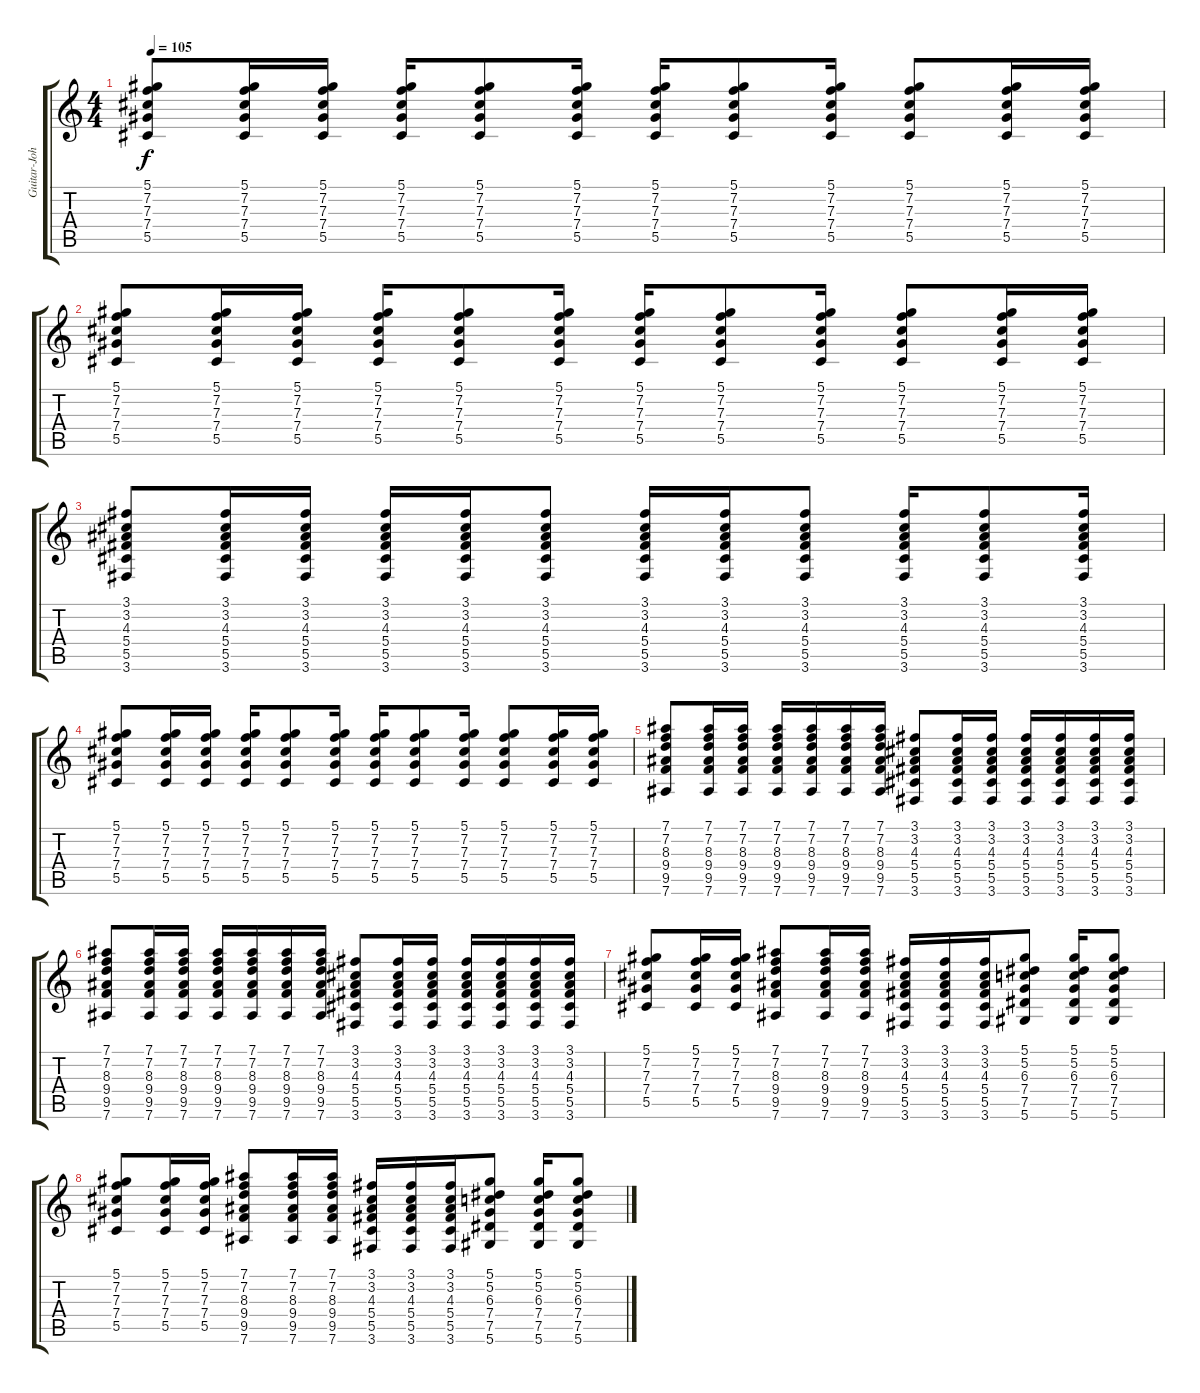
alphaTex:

\track ("Guitar-Johnny Ramone" "Guitar-Joh") {instrument distortionguitar}
\staff {score tabs}
\tuning (Eb4 Bb3 Gb3 Db3 Ab2 Eb2) {hide}
\ts (4 4)
\tempo 105
\clef g2
\ks c
(5.1 7.2 7.3 7.4 5.5).8{dy f} (5.1 7.2 7.3 7.4 5.5).16 (5.1 7.2 7.3 7.4 5.5).16 (5.1 7.2 7.3 7.4 5.5).16 (5.1 7.2 7.3 7.4 5.5).8 (5.1 7.2 7.3 7.4 5.5).16 (5.1 7.2 7.3 7.4 5.5).16 (5.1 7.2 7.3 7.4 5.5).8 (5.1 7.2 7.3 7.4 5.5).16 (5.1 7.2 7.3 7.4 5.5).8 (5.1 7.2 7.3 7.4 5.5).16 (5.1 7.2 7.3 7.4 5.5).16 |
(5.1 7.2 7.3 7.4 5.5).8 (5.1 7.2 7.3 7.4 5.5).16 (5.1 7.2 7.3 7.4 5.5).16 (5.1 7.2 7.3 7.4 5.5).16 (5.1 7.2 7.3 7.4 5.5).8 (5.1 7.2 7.3 7.4 5.5).16 (5.1 7.2 7.3 7.4 5.5).16 (5.1 7.2 7.3 7.4 5.5).8 (5.1 7.2 7.3 7.4 5.5).16 (5.1 7.2 7.3 7.4 5.5).8 (5.1 7.2 7.3 7.4 5.5).16 (5.1 7.2 7.3 7.4 5.5).16 |
(3.1 3.2 4.3 5.4 5.5 3.6).8 (3.1 3.2 4.3 5.4 5.5 3.6).16 (3.1 3.2 4.3 5.4 5.5 3.6).16 (3.1 3.2 4.3 5.4 5.5 3.6).16 (3.1 3.2 4.3 5.4 5.5 3.6).16 (3.1 3.2 4.3 5.4 5.5 3.6).8 (3.1 3.2 4.3 5.4 5.5 3.6).16 (3.1 3.2 4.3 5.4 5.5 3.6).16 (3.1 3.2 4.3 5.4 5.5 3.6).8 (3.1 3.2 4.3 5.4 5.5 3.6).16 (3.1 3.2 4.3 5.4 5.5 3.6).8 (3.1 3.2 4.3 5.4 5.5 3.6).16 |
(5.1 7.2 7.3 7.4 5.5).8 (5.1 7.2 7.3 7.4 5.5).16 (5.1 7.2 7.3 7.4 5.5).16 (5.1 7.2 7.3 7.4 5.5).16 (5.1 7.2 7.3 7.4 5.5).8 (5.1 7.2 7.3 7.4 5.5).16 (5.1 7.2 7.3 7.4 5.5).16 (5.1 7.2 7.3 7.4 5.5).8 (5.1 7.2 7.3 7.4 5.5).16 (5.1 7.2 7.3 7.4 5.5).8 (5.1 7.2 7.3 7.4 5.5).16 (5.1 7.2 7.3 7.4 5.5).16 |
(7.1 7.2 8.3 9.4 9.5 7.6).8 (7.1 7.2 8.3 9.4 9.5 7.6).16 (7.1 7.2 8.3 9.4 9.5 7.6).16 (7.1 7.2 8.3 9.4 9.5 7.6).16 (7.1 7.2 8.3 9.4 9.5 7.6).16 (7.1 7.2 8.3 9.4 9.5 7.6).16 (7.1 7.2 8.3 9.4 9.5 7.6).16 (3.1 3.2 4.3 5.4 5.5 3.6).8 (3.1 3.2 4.3 5.4 5.5 3.6).16 (3.1 3.2 4.3 5.4 5.5 3.6).16 (3.1 3.2 4.3 5.4 5.5 3.6).16 (3.1 3.2 4.3 5.4 5.5 3.6).16 (3.1 3.2 4.3 5.4 5.5 3.6).16 (3.1 3.2 4.3 5.4 5.5 3.6).16 |
(7.1 7.2 8.3 9.4 9.5 7.6).8 (7.1 7.2 8.3 9.4 9.5 7.6).16 (7.1 7.2 8.3 9.4 9.5 7.6).16 (7.1 7.2 8.3 9.4 9.5 7.6).16 (7.1 7.2 8.3 9.4 9.5 7.6).16 (7.1 7.2 8.3 9.4 9.5 7.6).16 (7.1 7.2 8.3 9.4 9.5 7.6).16 (3.1 3.2 4.3 5.4 5.5 3.6).8 (3.1 3.2 4.3 5.4 5.5 3.6).16 (3.1 3.2 4.3 5.4 5.5 3.6).16 (3.1 3.2 4.3 5.4 5.5 3.6).16 (3.1 3.2 4.3 5.4 5.5 3.6).16 (3.1 3.2 4.3 5.4 5.5 3.6).16 (3.1 3.2 4.3 5.4 5.5 3.6).16 |
(5.1 7.2 7.3 7.4 5.5).8 (5.1 7.2 7.3 7.4 5.5).16 (5.1 7.2 7.3 7.4 5.5).16 (7.1 7.2 8.3 9.4 9.5 7.6).8 (7.1 7.2 8.3 9.4 9.5 7.6).16 (7.1 7.2 8.3 9.4 9.5 7.6).16 (3.1 3.2 4.3 5.4 5.5 3.6).16 (3.1 3.2 4.3 5.4 5.5 3.6).16 (3.1 3.2 4.3 5.4 5.5 3.6).16 (5.1 5.2 6.3 7.4 7.5 5.6).8 (5.1 5.2 6.3 7.4 7.5 5.6).16 (5.1 5.2 6.3 7.4 7.5 5.6).8 |
(5.1 7.2 7.3 7.4 5.5).8 (5.1 7.2 7.3 7.4 5.5).16 (5.1 7.2 7.3 7.4 5.5).16 (7.1 7.2 8.3 9.4 9.5 7.6).8 (7.1 7.2 8.3 9.4 9.5 7.6).16 (7.1 7.2 8.3 9.4 9.5 7.6).16 (3.1 3.2 4.3 5.4 5.5 3.6).16 (3.1 3.2 4.3 5.4 5.5 3.6).16 (3.1 3.2 4.3 5.4 5.5 3.6).16 (5.1 5.2 6.3 7.4 7.5 5.6).8 (5.1 5.2 6.3 7.4 7.5 5.6).16 (5.1 5.2 6.3 7.4 7.5 5.6).8
